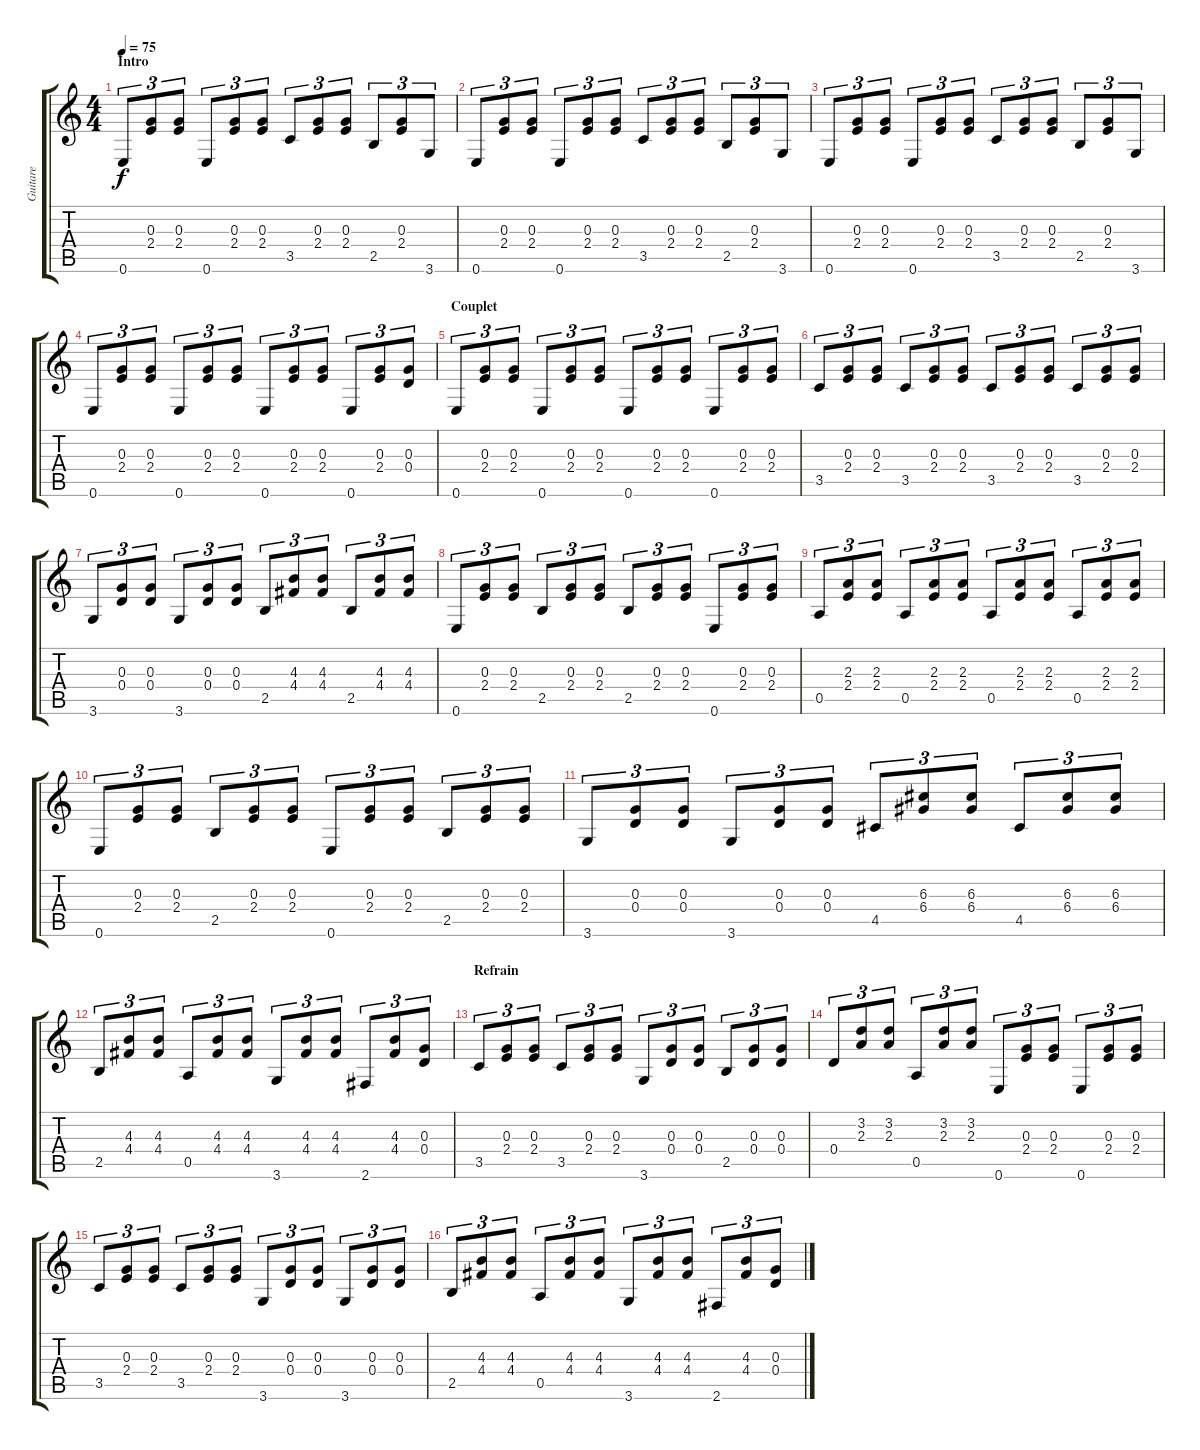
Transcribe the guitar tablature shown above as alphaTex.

\track ("Guitare" "Guitare") {instrument acousticguitarsteel}
\staff {score tabs}
\tuning (E4 B3 G3 D3 A2 E2) {hide}
\ts (4 4)
\section ("" "Intro")
\tempo 75
\clef g2
\ks c
0.6.8{tu (3 2) dy f instrument acousticguitarsteel} (0.3 2.4).8{tu (3 2)} (0.3 2.4).8{tu (3 2)} 0.6.8{tu (3 2)} (0.3 2.4).8{tu (3 2)} (0.3 2.4).8{tu (3 2)} 3.5.8{tu (3 2)} (0.3 2.4).8{tu (3 2)} (0.3 2.4).8{tu (3 2)} 2.5.8{tu (3 2)} (0.3 2.4).8{tu (3 2)} 3.6.8{tu (3 2)} |
0.6.8{tu (3 2)} (0.3 2.4).8{tu (3 2)} (0.3 2.4).8{tu (3 2)} 0.6.8{tu (3 2)} (0.3 2.4).8{tu (3 2)} (0.3 2.4).8{tu (3 2)} 3.5.8{tu (3 2)} (0.3 2.4).8{tu (3 2)} (0.3 2.4).8{tu (3 2)} 2.5.8{tu (3 2)} (0.3 2.4).8{tu (3 2)} 3.6.8{tu (3 2)} |
0.6.8{tu (3 2)} (0.3 2.4).8{tu (3 2)} (0.3 2.4).8{tu (3 2)} 0.6.8{tu (3 2)} (0.3 2.4).8{tu (3 2)} (0.3 2.4).8{tu (3 2)} 3.5.8{tu (3 2)} (0.3 2.4).8{tu (3 2)} (0.3 2.4).8{tu (3 2)} 2.5.8{tu (3 2)} (0.3 2.4).8{tu (3 2)} 3.6.8{tu (3 2)} |
0.6.8{tu (3 2)} (0.3 2.4).8{tu (3 2)} (0.3 2.4).8{tu (3 2)} 0.6.8{tu (3 2)} (0.3 2.4).8{tu (3 2)} (0.3 2.4).8{tu (3 2)} 0.6.8{tu (3 2)} (0.3 2.4).8{tu (3 2)} (0.3 2.4).8{tu (3 2)} 0.6.8{tu (3 2)} (0.3 2.4).8{tu (3 2)} (0.3 0.4).8{tu (3 2)} |
\section ("" "Couplet")
0.6.8{tu (3 2)} (0.3 2.4).8{tu (3 2)} (0.3 2.4).8{tu (3 2)} 0.6.8{tu (3 2)} (0.3 2.4).8{tu (3 2)} (0.3 2.4).8{tu (3 2)} 0.6.8{tu (3 2)} (0.3 2.4).8{tu (3 2)} (0.3 2.4).8{tu (3 2)} 0.6.8{tu (3 2)} (0.3 2.4).8{tu (3 2)} (0.3 2.4).8{tu (3 2)} |
3.5.8{tu (3 2)} (0.3 2.4).8{tu (3 2)} (0.3 2.4).8{tu (3 2)} 3.5.8{tu (3 2)} (0.3 2.4).8{tu (3 2)} (0.3 2.4).8{tu (3 2)} 3.5.8{tu (3 2)} (0.3 2.4).8{tu (3 2)} (0.3 2.4).8{tu (3 2)} 3.5.8{tu (3 2)} (0.3 2.4).8{tu (3 2)} (0.3 2.4).8{tu (3 2)} |
3.6.8{tu (3 2)} (0.3 0.4).8{tu (3 2)} (0.3 0.4).8{tu (3 2)} 3.6.8{tu (3 2)} (0.3 0.4).8{tu (3 2)} (0.3 0.4).8{tu (3 2)} 2.5.8{tu (3 2)} (4.3 4.4).8{tu (3 2)} (4.3 4.4).8{tu (3 2)} 2.5.8{tu (3 2)} (4.3 4.4).8{tu (3 2)} (4.3 4.4).8{tu (3 2)} |
0.6.8{tu (3 2)} (0.3 2.4).8{tu (3 2)} (0.3 2.4).8{tu (3 2)} 2.5.8{tu (3 2)} (0.3 2.4).8{tu (3 2)} (0.3 2.4).8{tu (3 2)} 2.5.8{tu (3 2)} (0.3 2.4).8{tu (3 2)} (0.3 2.4).8{tu (3 2)} 0.6.8{tu (3 2)} (0.3 2.4).8{tu (3 2)} (0.3 2.4).8{tu (3 2)} |
0.5.8{tu (3 2)} (2.3 2.4).8{tu (3 2)} (2.3 2.4).8{tu (3 2)} 0.5.8{tu (3 2)} (2.3 2.4).8{tu (3 2)} (2.3 2.4).8{tu (3 2)} 0.5.8{tu (3 2)} (2.3 2.4).8{tu (3 2)} (2.3 2.4).8{tu (3 2)} 0.5.8{tu (3 2)} (2.3 2.4).8{tu (3 2)} (2.3 2.4).8{tu (3 2)} |
0.6.8{tu (3 2)} (0.3 2.4).8{tu (3 2)} (0.3 2.4).8{tu (3 2)} 2.5.8{tu (3 2)} (0.3 2.4).8{tu (3 2)} (0.3 2.4).8{tu (3 2)} 0.6.8{tu (3 2)} (0.3 2.4).8{tu (3 2)} (0.3 2.4).8{tu (3 2)} 2.5.8{tu (3 2)} (0.3 2.4).8{tu (3 2)} (0.3 2.4).8{tu (3 2)} |
3.6.8{tu (3 2)} (0.3 0.4).8{tu (3 2)} (0.3 0.4).8{tu (3 2)} 3.6.8{tu (3 2)} (0.3 0.4).8{tu (3 2)} (0.3 0.4).8{tu (3 2)} 4.5.8{tu (3 2)} (6.3 6.4).8{tu (3 2)} (6.3 6.4).8{tu (3 2)} 4.5.8{tu (3 2)} (6.3 6.4).8{tu (3 2)} (6.3 6.4).8{tu (3 2)} |
2.5.8{tu (3 2)} (4.3 4.4).8{tu (3 2)} (4.3 4.4).8{tu (3 2)} 0.5.8{tu (3 2)} (4.3 4.4).8{tu (3 2)} (4.3 4.4).8{tu (3 2)} 3.6.8{tu (3 2)} (4.3 4.4).8{tu (3 2)} (4.3 4.4).8{tu (3 2)} 2.6.8{tu (3 2)} (4.3 4.4).8{tu (3 2)} (0.3 0.4).8{tu (3 2)} |
\section ("" "Refrain")
3.5.8{tu (3 2)} (0.3 2.4).8{tu (3 2)} (0.3 2.4).8{tu (3 2)} 3.5.8{tu (3 2)} (0.3 2.4).8{tu (3 2)} (0.3 2.4).8{tu (3 2)} 3.6.8{tu (3 2)} (0.3 0.4).8{tu (3 2)} (0.3 0.4).8{tu (3 2)} 2.5.8{tu (3 2)} (0.3 0.4).8{tu (3 2)} (0.3 0.4).8{tu (3 2)} |
0.4.8{tu (3 2)} (3.2 2.3).8{tu (3 2)} (3.2 2.3).8{tu (3 2)} 0.5.8{tu (3 2)} (3.2 2.3).8{tu (3 2)} (3.2 2.3).8{tu (3 2)} 0.6.8{tu (3 2)} (0.3 2.4).8{tu (3 2)} (0.3 2.4).8{tu (3 2)} 0.6.8{tu (3 2)} (0.3 2.4).8{tu (3 2)} (0.3 2.4).8{tu (3 2)} |
3.5.8{tu (3 2)} (0.3 2.4).8{tu (3 2)} (0.3 2.4).8{tu (3 2)} 3.5.8{tu (3 2)} (0.3 2.4).8{tu (3 2)} (0.3 2.4).8{tu (3 2)} 3.6.8{tu (3 2)} (0.3 0.4).8{tu (3 2)} (0.3 0.4).8{tu (3 2)} 3.6.8{tu (3 2)} (0.3 0.4).8{tu (3 2)} (0.3 0.4).8{tu (3 2)} |
2.5.8{tu (3 2)} (4.3 4.4).8{tu (3 2)} (4.3 4.4).8{tu (3 2)} 0.5.8{tu (3 2)} (4.3 4.4).8{tu (3 2)} (4.3 4.4).8{tu (3 2)} 3.6.8{tu (3 2)} (4.3 4.4).8{tu (3 2)} (4.3 4.4).8{tu (3 2)} 2.6.8{tu (3 2)} (4.3 4.4).8{tu (3 2)} (0.3 0.4).8{tu (3 2)}
